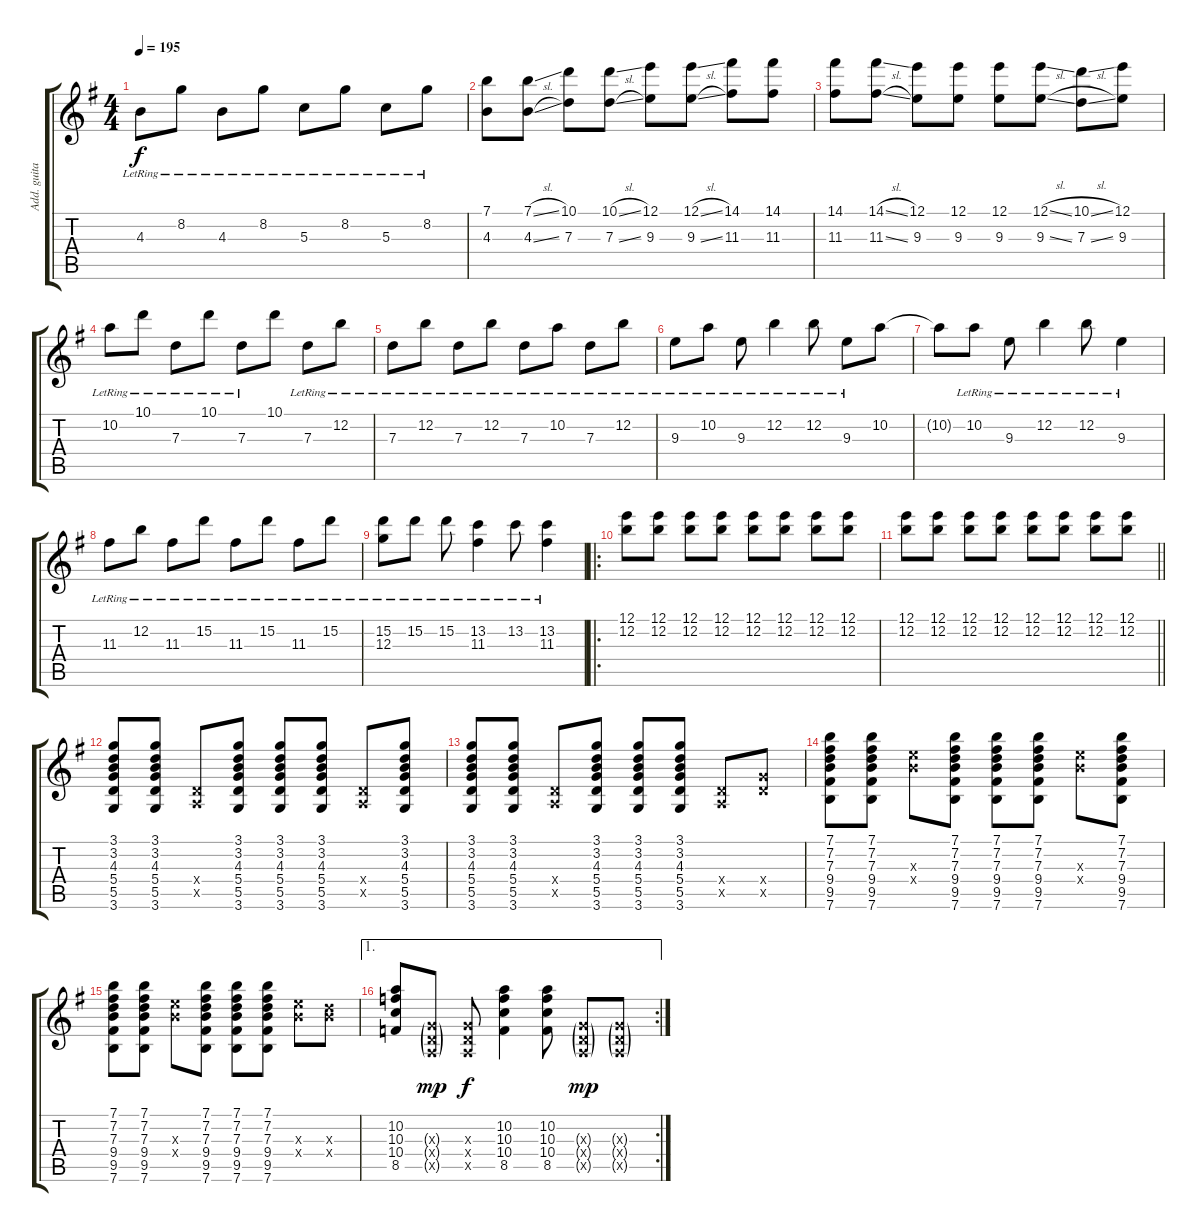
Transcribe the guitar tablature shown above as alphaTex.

\track ("Add. guitar" "Add. guita") {instrument distortionguitar}
\staff {score tabs}
\tuning (E4 B3 G3 D3 A2 E2) {hide}
\ts (4 4)
\tempo 195
\clef g2
\ks g
4.3{lr}.8{dy f} 8.2{lr}.8 4.3{lr}.8 8.2{lr}.8 5.3{lr}.8 8.2{lr}.8 5.3{lr}.8 8.2{lr}.8 |
(7.1 4.3).8 (7.1{sl} 4.3{sl}).8 (10.1 7.3).8 (10.1{sl} 7.3{sl}).8 (12.1 9.3).8 (12.1{sl} 9.3{sl}).8 (14.1 11.3).8 (14.1 11.3).8 |
(14.1 11.3).8 (14.1{sl} 11.3{sl}).8 (12.1 9.3).8 (12.1 9.3).8 (12.1 9.3).8 (12.1{sl} 9.3{sl}).8 (10.1{sl} 7.3{sl}).8 (12.1 9.3).8 |
10.2{lr}.8 10.1{lr}.8 7.3{lr}.8 10.1{lr}.8 7.3{lr}.8 10.1.8 7.3{lr}.8 12.2{lr}.8 |
7.3{lr}.8 12.2{lr}.8 7.3{lr}.8 12.2{lr}.8 7.3{lr}.8 10.2{lr}.8 7.3{lr}.8 12.2{lr}.8 |
9.3{lr}.8 10.2{lr}.8 9.3{lr}.8 12.2{lr}.4 12.2{lr}.8 9.3{lr}.8 10.2.8 |
10.2{t}.8 10.2{lr}.8 9.3{lr}.8 12.2{lr}.4 12.2{lr}.8 9.3{lr}.4 |
11.3{lr}.8 12.2{lr}.8 11.3{lr}.8 15.2{lr}.8 11.3{lr}.8 15.2{lr}.8 11.3{lr}.8 15.2{lr}.8 |
(15.2{lr} 12.3{lr}).8 15.2{lr}.8 15.2{lr}.8 (13.2{lr} 11.3{lr}).4 13.2{lr}.8 (13.2{lr} 11.3{lr}).4 |
\ro
(12.1 12.2).8 (12.1 12.2).8 (12.1 12.2).8 (12.1 12.2).8 (12.1 12.2).8 (12.1 12.2).8 (12.1 12.2).8 (12.1 12.2).8 |
\barLineRight lightlight
(12.1 12.2).8 (12.1 12.2).8 (12.1 12.2).8 (12.1 12.2).8 (12.1 12.2).8 (12.1 12.2).8 (12.1 12.2).8 (12.1 12.2).8 |
(3.1 3.2 4.3 5.4 5.5 3.6).8{instrument electricguitarclean} (3.1 3.2 4.3 5.4 5.5 3.6).8 (0.4{x} 0.5{x}).8 (3.1 3.2 4.3 5.4 5.5 3.6).8 (3.1 3.2 4.3 5.4 5.5 3.6).8 (3.1 3.2 4.3 5.4 5.5 3.6).8 (0.4{x} 0.5{x}).8 (3.1 3.2 4.3 5.4 5.5 3.6).8 |
(3.1 3.2 4.3 5.4 5.5 3.6).8 (3.1 3.2 4.3 5.4 5.5 3.6).8 (0.4{x} 0.5{x}).8 (3.1 3.2 4.3 5.4 5.5 3.6).8 (3.1 3.2 4.3 5.4 5.5 3.6).8 (3.1 3.2 4.3 5.4 5.5 3.6).8 (0.4{x} 0.5{x}).8 (5.4{x} 5.5{x}).8 |
(7.1 7.2 7.3 9.4 9.5 7.6).8 (7.1 7.2 7.3 9.4 9.5 7.6).8 (9.3{x} 9.4{x}).8 (7.1 7.2 7.3 9.4 9.5 7.6).8 (7.1 7.2 7.3 9.4 9.5 7.6).8 (7.1 7.2 7.3 9.4 9.5 7.6).8 (9.3{x} 9.4{x}).8 (7.1 7.2 7.3 9.4 9.5 7.6).8 |
(7.1 7.2 7.3 9.4 9.5 7.6).8 (7.1 7.2 7.3 9.4 9.5 7.6).8 (9.3{x} 9.4{x}).8 (7.1 7.2 7.3 9.4 9.5 7.6).8 (7.1 7.2 7.3 9.4 9.5 7.6).8 (7.1 7.2 7.3 9.4 9.5 7.6).8 (9.3{x} 9.4{x}).8 (7.3{x} 9.4{x}).8 |
\ae 1
\rc 2
(10.2 10.3 10.4 8.5).8 (0.3{g x} 0.4{g x} 0.5{g x}).8{dy mp} (0.3{x} 0.4{x} 0.5{x}).8{dy f} (10.2 10.3 10.4 8.5).4 (10.2 10.3 10.4 8.5).8 (0.3{g x} 0.4{g x} 0.5{g x}).8{dy mp} (0.3{g x} 0.4{g x} 0.5{g x}).8
